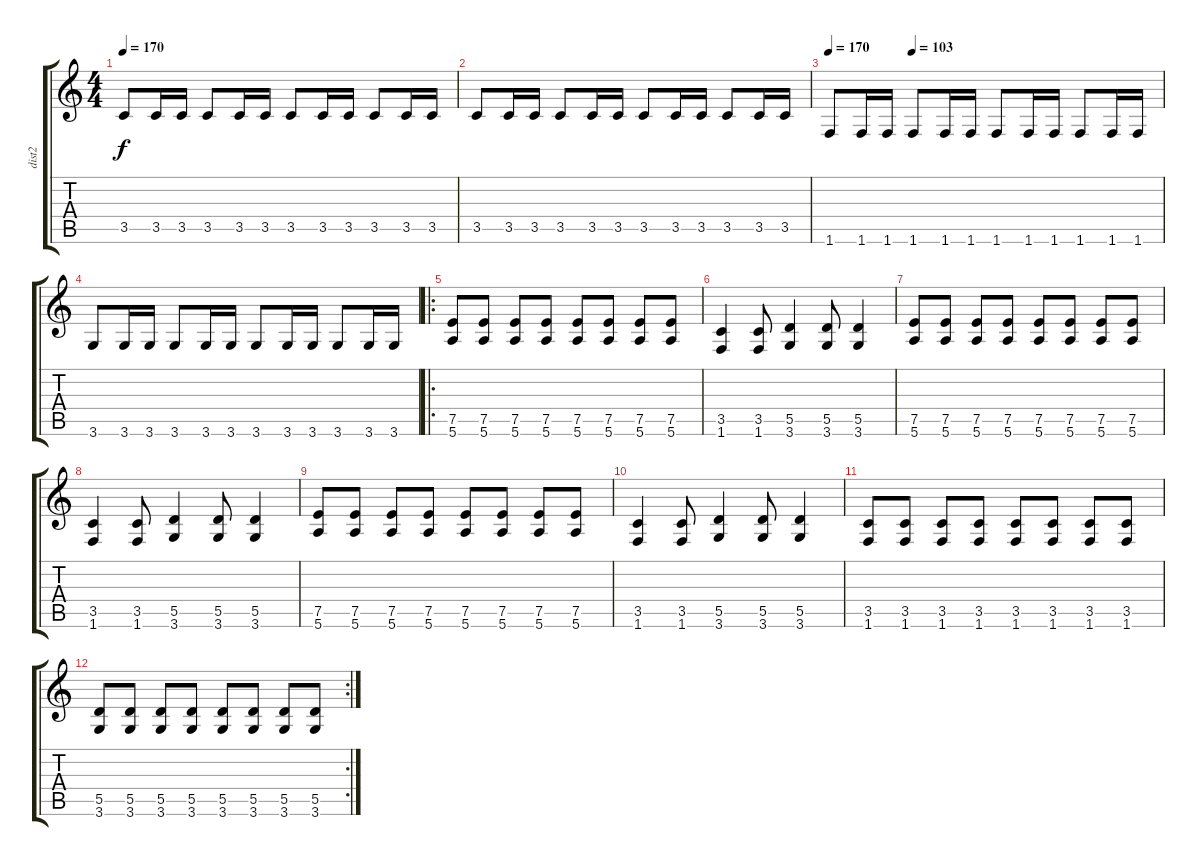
\track ("dist2" "dist2") {instrument distortionguitar}
\staff {score tabs}
\tuning (E4 B3 G3 D3 A2 E2) {hide}
\ts (4 4)
\tempo 170
\clef g2
\ks c
3.5.8{dy f} 3.5.16 3.5.16 3.5.8 3.5.16 3.5.16 3.5.8 3.5.16 3.5.16 3.5.8 3.5.16 3.5.16 |
3.5.8 3.5.16 3.5.16 3.5.8 3.5.16 3.5.16 3.5.8 3.5.16 3.5.16 3.5.8 3.5.16 3.5.16 |
\tempo 170
\tempo (103 0.25)
1.6.8 1.6.16 1.6.16 1.6.8 1.6.16 1.6.16 1.6.8 1.6.16 1.6.16 1.6.8 1.6.16 1.6.16 |
3.6.8 3.6.16 3.6.16 3.6.8 3.6.16 3.6.16 3.6.8 3.6.16 3.6.16 3.6.8 3.6.16 3.6.16 |
\ro
(7.5 5.6).8 (7.5 5.6).8 (7.5 5.6).8 (7.5 5.6).8 (7.5 5.6).8 (7.5 5.6).8 (7.5 5.6).8 (7.5 5.6).8 |
(3.5 1.6).4 (3.5 1.6).8 (5.5 3.6).4 (5.5 3.6).8 (5.5 3.6).4 |
(7.5 5.6).8 (7.5 5.6).8 (7.5 5.6).8 (7.5 5.6).8 (7.5 5.6).8 (7.5 5.6).8 (7.5 5.6).8 (7.5 5.6).8 |
(3.5 1.6).4 (3.5 1.6).8 (5.5 3.6).4 (5.5 3.6).8 (5.5 3.6).4 |
(7.5 5.6).8 (7.5 5.6).8 (7.5 5.6).8 (7.5 5.6).8 (7.5 5.6).8 (7.5 5.6).8 (7.5 5.6).8 (7.5 5.6).8 |
(3.5 1.6).4 (3.5 1.6).8 (5.5 3.6).4 (5.5 3.6).8 (5.5 3.6).4 |
(3.5 1.6).8 (3.5 1.6).8 (3.5 1.6).8 (3.5 1.6).8 (3.5 1.6).8 (3.5 1.6).8 (3.5 1.6).8 (3.5 1.6).8 |
\rc 2
(5.5 3.6).8 (5.5 3.6).8 (5.5 3.6).8 (5.5 3.6).8 (5.5 3.6).8 (5.5 3.6).8 (5.5 3.6).8 (5.5 3.6).8
